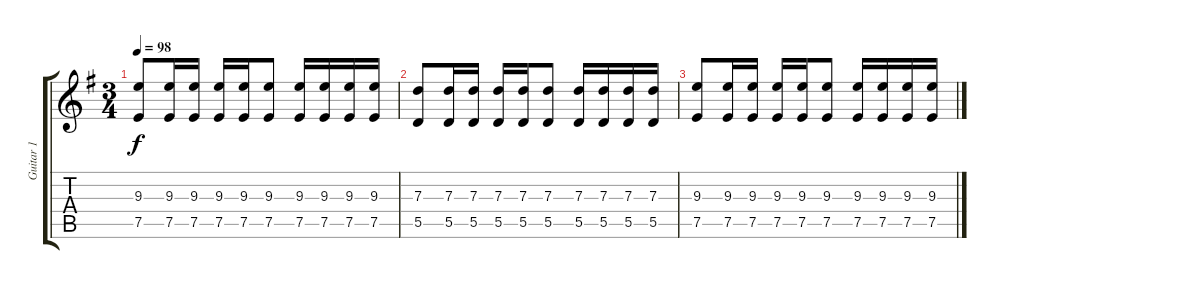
\track ("Guitar 1" "Guitar 1") {instrument distortionguitar}
\staff {score tabs}
\tuning (E4 B3 G3 D3 A2 E2) {hide}
\ts (3 4)
\tempo 98
\clef g2
\ks eminor
(9.3 7.5).8{dy f} (9.3 7.5).16 (9.3 7.5).16 (9.3 7.5).16 (9.3 7.5).16 (9.3 7.5).8 (9.3 7.5).16 (9.3 7.5).16 (9.3 7.5).16 (9.3 7.5).16 |
(7.3 5.5).8 (7.3 5.5).16 (7.3 5.5).16 (7.3 5.5).16 (7.3 5.5).16 (7.3 5.5).8 (7.3 5.5).16 (7.3 5.5).16 (7.3 5.5).16 (7.3 5.5).16 |
(9.3 7.5).8 (9.3 7.5).16 (9.3 7.5).16 (9.3 7.5).16 (9.3 7.5).16 (9.3 7.5).8 (9.3 7.5).16 (9.3 7.5).16 (9.3 7.5).16 (9.3 7.5).16
